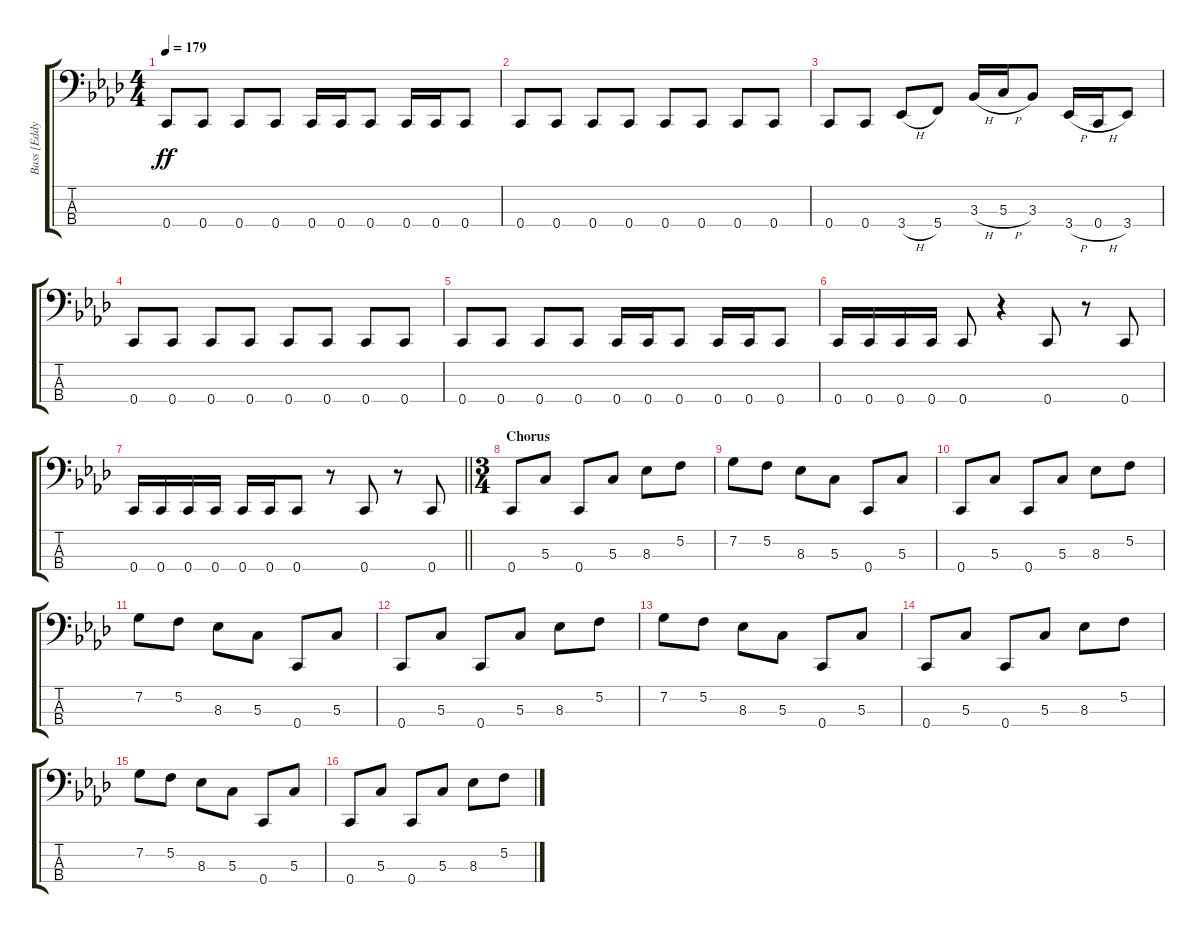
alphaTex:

\track ("Bass [Eddy]" "Bass [Eddy") {instrument electricbasspick}
\staff {score tabs}
\tuning (F2 C2 G1 C1) {hide}
\ts (4 4)
\tempo 179
\clef f4
\ks ab
0.4.8{dy ff} 0.4.8 0.4.8 0.4.8 0.4.16 0.4.16 0.4.8 0.4.16 0.4.16 0.4.8 |
0.4.8 0.4.8 0.4.8 0.4.8 0.4.8 0.4.8 0.4.8 0.4.8 |
0.4.8 0.4.8 3.4{h}.8 5.4.8 3.3{h}.16 5.3{h}.16 3.3.8 3.4{h}.16 0.4{h}.16 3.4.8 |
0.4.8 0.4.8 0.4.8 0.4.8 0.4.8 0.4.8 0.4.8 0.4.8 |
0.4.8 0.4.8 0.4.8 0.4.8 0.4.16 0.4.16 0.4.8 0.4.16 0.4.16 0.4.8 |
0.4.16 0.4.16 0.4.16 0.4.16 0.4.8 r.4 0.4.8 r.8 0.4.8 |
\barLineRight lightlight
0.4.16 0.4.16 0.4.16 0.4.16 0.4.16 0.4.16 0.4.8 r.8 0.4.8 r.8 0.4.8 |
\ts (3 4)
\section ("" "Chorus")
0.4.8 5.3.8 0.4.8 5.3.8 8.3.8 5.2.8 |
7.2.8 5.2.8 8.3.8 5.3.8 0.4.8 5.3.8 |
0.4.8 5.3.8 0.4.8 5.3.8 8.3.8 5.2.8 |
7.2.8 5.2.8 8.3.8 5.3.8 0.4.8 5.3.8 |
0.4.8 5.3.8 0.4.8 5.3.8 8.3.8 5.2.8 |
7.2.8 5.2.8 8.3.8 5.3.8 0.4.8 5.3.8 |
0.4.8 5.3.8 0.4.8 5.3.8 8.3.8 5.2.8 |
7.2.8 5.2.8 8.3.8 5.3.8 0.4.8 5.3.8 |
0.4.8 5.3.8 0.4.8 5.3.8 8.3.8 5.2.8
